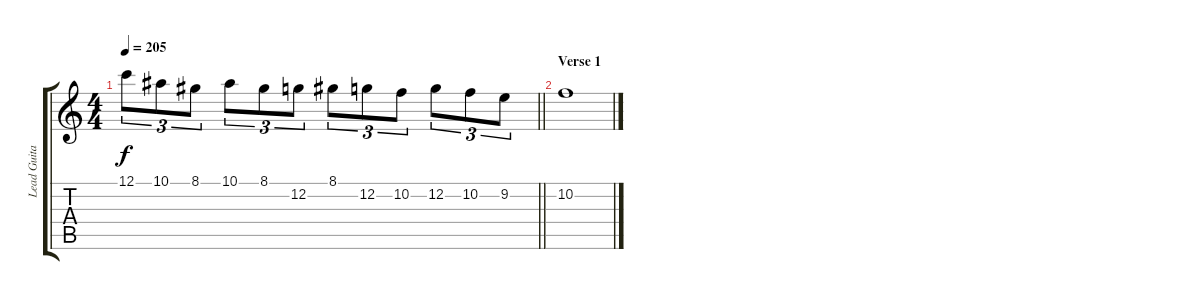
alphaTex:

\track ("Lead Guitar" "Lead Guita") {instrument distortionguitar}
\staff {score tabs}
\tuning (C4 G3 Eb3 Bb2 F2 C2) {hide}
\ts (4 4)
\tempo 205
\clef g2
\barLineRight lightlight
\ks c
12.1.8{tu (3 2) dy f} 10.1.8{tu (3 2)} 8.1.8{tu (3 2)} 10.1.8{tu (3 2)} 8.1.8{tu (3 2)} 12.2.8{tu (3 2)} 8.1.8{tu (3 2)} 12.2.8{tu (3 2)} 10.2.8{tu (3 2)} 12.2.8{tu (3 2)} 10.2.8{tu (3 2)} 9.2.8{tu (3 2)} |
\section ("" "Verse 1")
10.2.1
